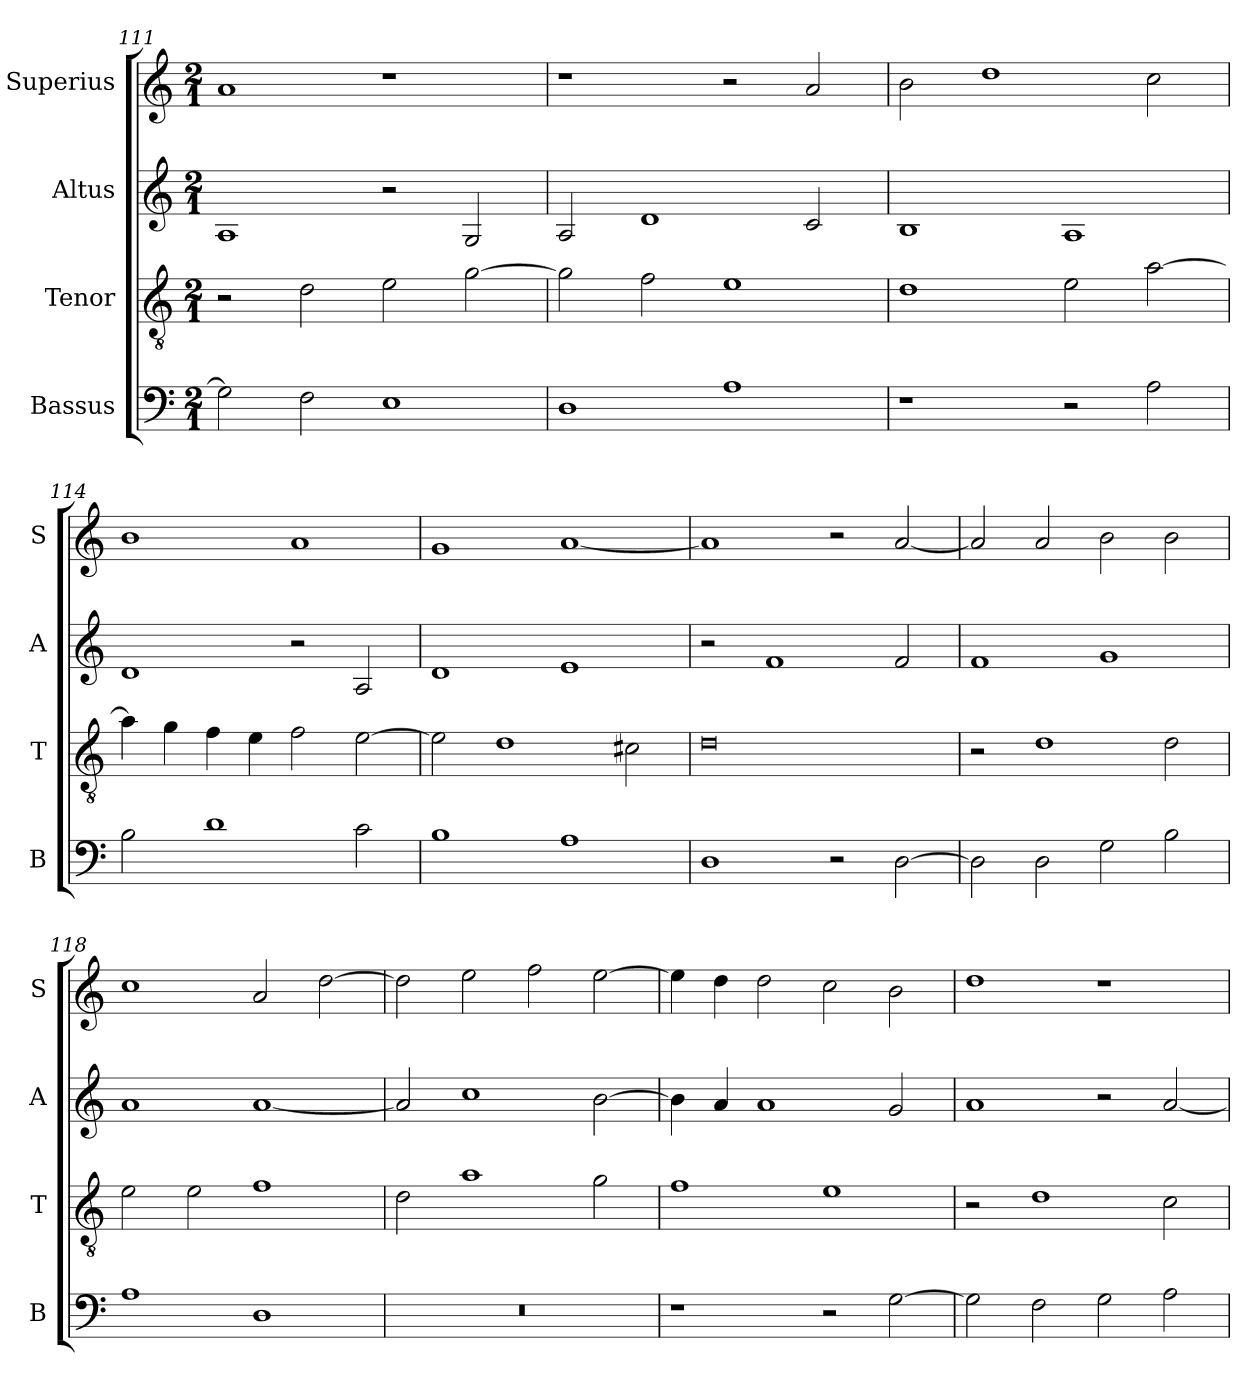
**kern	**kern	**kern	**kern
*part4	*part3	*part2	*part1
*staff4	*staff3	*staff2	*staff1
*I"Bassus	*I"Tenor	*I"Altus	*I"Superius
*I'B	*I'T	*I'A	*I'S
*clefF4	*clefGv2	*clefG2	*clefG2
*k[]	*k[]	*k[]	*k[]
*C:	*C:	*C:	*C:
*M2/1	*M2/1	*M2/1	*M2/1
=111	=111	=111	=111
2G]	2r	1A	1a
2F	2d	.	.
1E	2e	2r	1r
.	[2g	2G	.
=112	=112	=112	=112
1D	2g]	2A	1r
.	2f	1d	.
1A	1e	.	2r
.	.	2c	2a
=113	=113	=113	=113
1r	1d	1B	2b
.	.	.	1dd
2r	2e	1A	.
2A	[2a	.	2cc
=114	=114	=114	=114
2B	4a]	1d	1b
.	4g	.	.
1d	4f	.	.
.	4e	.	.
.	2f	2r	1a
2c	[2e	2A	.
=115	=115	=115	=115
1B	2e]	1d	1g
.	1d	.	.
1A	.	1e	[1a
.	2c#X	.	.
=116	=116	=116	=116
1D	0d	2r	1a]
.	.	1f	.
2r	.	.	2r
[2D	.	2f	[2a
=117	=117	=117	=117
2D]	2r	1f	2a]
2D	1d	.	2a
2G	.	1g	2b
2B	2d	.	2b
=118	=118	=118	=118
1A	2e	1a	1cc
.	2e	.	.
1D	1f	[1a	2a
.	.	.	[2dd
=119	=119	=119	=119
0r	2d	2a]	2dd]
.	1a	1cc	2ee
.	.	.	2ff
.	2g	[2b	[2ee
=120	=120	=120	=120
1r	1f	4b]	4ee]
.	.	4a	4dd
.	.	1a	2dd
2r	1e	.	2cc
[2G	.	2g	2b
=121	=121	=121	=121
2G]	2r	1a	1dd
2F	1d	.	.
2G	.	2r	1r
2A	2c	[2a	.
=	=	=	=
*-	*-	*-	*-
